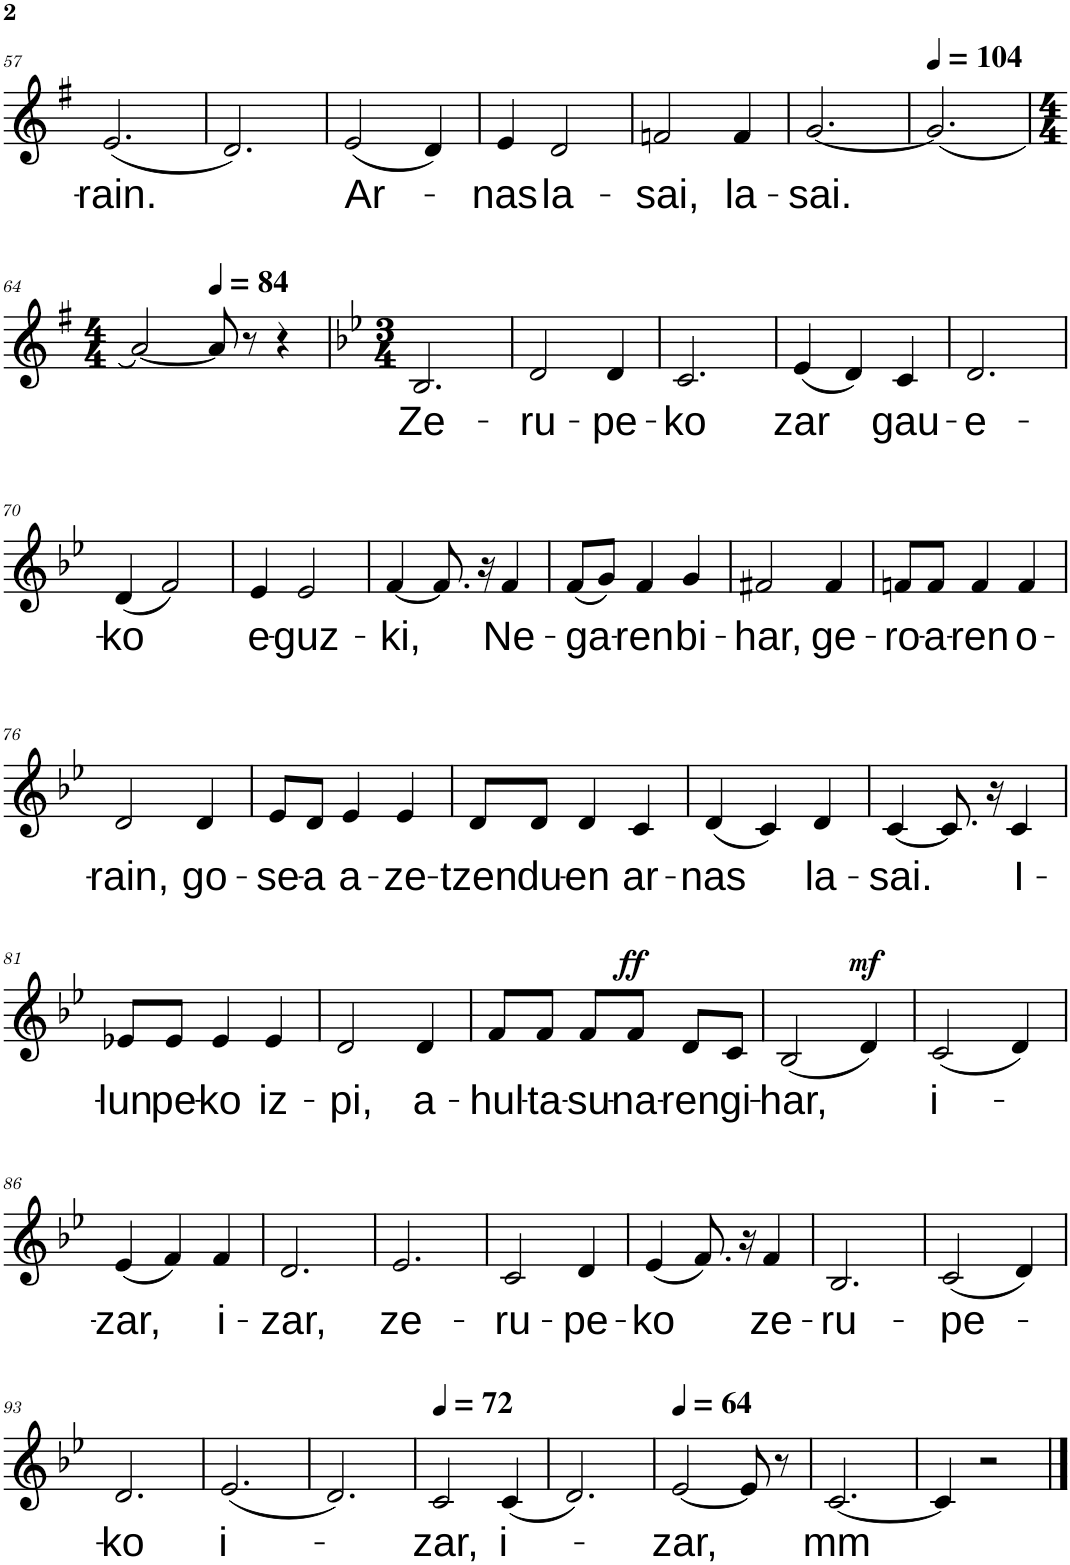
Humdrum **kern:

**kern	**text	**dynam
*part1	*part1	*part1
*staff1	*staff1	*staff1
*I"Alto	*	*
*I'A.	*	*
*clefG2	*	*
*k[f#]	*	*
*M3/4	*	*
=56	=56	=56
!	!LO:LY:b	!
(4e/	o-	.
2f#/)	.	.
!!LO:PB:g=z
=57	=57	=57
!	!LO:LY:b	!
(2.e/	-rain.	.
=58	=58	=58
2.d/)	.	.
=59	=59	=59
!	!LO:LY:b	!
(2e/	Ar-	.
4d/)	.	.
=60	=60	=60
!	!LO:LY:b	!
4e/	nas	.
!	!LO:LY:b	!
2d/	la-	.
=61	=61	=61
!	!LO:LY:b	!
2fn/	sai,	.
!	!LO:LY:b	!
4f/	la-	.
=62	=62	=62
!	!LO:LY:b	!
[2.g/	-sai.	.
=63	=63	=63
*MM104	*	*
(2.g/]	.	.
!!LO:LB:g=z
=64	=64	=64
*M4/4	*	*
[2a/)	.	.
*MM84	*	*
8a/]	.	.
8r	.	.
4r	.	.
=65	=65	=65
*k[b-e-]	*	*
*M3/4	*	*
!	!LO:LY:b	!
2.B-/	Ze-	.
=66	=66	=66
!	!LO:LY:b	!
2d/	-ru-	.
!	!LO:LY:b	!
4d/	-pe-	.
=67	=67	=67
!	!LO:LY:b	!
2.c/	-ko	.
=68	=68	=68
!	!LO:LY:b	!
(4e-/	-zar	.
4d/)	.	.
!	!LO:LY:b	!
4c/	gau-	.
=69	=69	=69
!	!LO:LY:b	!
2.d/	-e-	.
!!LO:LB:g=z
=70	=70	=70
!	!LO:LY:b	!
(4d/	ko	.
2f/)	.	.
=71	=71	=71
!	!LO:LY:b	!
4e-/	e-	.
!	!LO:LY:b	!
2e-/	-guz-	.
=72	=72	=72
!	!LO:LY:b	!
[4f/	-ki,	.
8.f/]	.	.
16r	.	.
!	!LO:LY:b	!
4f/	Ne-	.
=73	=73	=73
!	!LO:LY:b	!
(8f/L	-ga-	.
8g/J)	.	.
!	!LO:LY:b	!
4f/	-ren	.
!	!LO:LY:b	!
4g/	bi-	.
=74	=74	=74
!	!LO:LY:b	!
2f#X/	-har,	.
!	!LO:LY:b	!
4f#/	ge-	.
=75	=75	=75
!	!LO:LY:b	!
8fn/L	-ro-	.
!	!LO:LY:b	!
8f/J	-a-	.
!	!LO:LY:b	!
4f/	-ren	.
!	!LO:LY:b	!
4f/	o-	.
!!LO:LB:g=z
=76	=76	=76
!	!LO:LY:b	!
2d/	-rain,	.
!	!LO:LY:b	!
4d/	go-	.
=77	=77	=77
!	!LO:LY:b	!
8e-/L	-se-	.
!	!LO:LY:b	!
8d/J	-a	.
!	!LO:LY:b	!
4e-/	a-	.
!	!LO:LY:b	!
4e-/	-ze-	.
=78	=78	=78
!	!LO:LY:b	!
8d/L	-tzen	.
!	!LO:LY:b	!
8d/J	du-	.
!	!LO:LY:b	!
4d/	-en	.
!	!LO:LY:b	!
4c/	ar-	.
=79	=79	=79
!	!LO:LY:b	!
(4d/	-nas	.
4c/)	.	.
!	!LO:LY:b	!
4d/	la-	.
=80	=80	=80
!	!LO:LY:b	!
[4c/	-sai.	.
8.c/]	.	.
16r	.	.
!	!LO:LY:b	!
4c/	I-	.
!!LO:LB:g=z
=81	=81	=81
!	!LO:LY:b	!
8e-X/L	-lun	.
!	!LO:LY:b	!
8e-/J	pe-	.
!	!LO:LY:b	!
4e-/	-ko	.
!	!LO:LY:b	!
4e-/	iz-	.
=82	=82	=82
!	!LO:LY:b	!
2d/	-pi,	.
!	!LO:LY:b	!
4d/	a-	.
=83	=83	=83
!	!LO:LY:b	!
8f/L	-hul-	.
!	!LO:LY:b	!
8f/J	-ta-	.
!	!LO:LY:b	!
8f/L	-su-	.
!	!LO:LY:b	!LO:DY:a
8f/J	-na-	ff
!	!LO:LY:b	!
8d/L	-ren	.
!	!LO:LY:b	!
8c/J	gi-	.
=84	=84	=84
!	!LO:LY:b	!
(2B-/	-har,	.
!	!	!LO:DY:a
4d/)	.	mf
=85	=85	=85
!	!LO:LY:b	!
(2c/	i-	.
4d/)	.	.
!!LO:LB:g=z
=86	=86	=86
!	!LO:LY:b	!
(4e-/	-zar,	.
4f/)	.	.
!	!LO:LY:b	!
4f/	i-	.
=87	=87	=87
!	!LO:LY:b	!
2.d/	-zar,	.
=88	=88	=88
!	!LO:LY:b	!
2.e-/	ze-	.
=89	=89	=89
!	!LO:LY:b	!
2c/	-ru-	.
!	!LO:LY:b	!
4d/	-pe-	.
=90	=90	=90
!	!LO:LY:b	!
(4e-/	-ko	.
8.f/)	.	.
16r	.	.
!	!LO:LY:b	!
4f/	ze-	.
=91	=91	=91
!	!LO:LY:b	!
2.B-/	-ru-	.
=92	=92	=92
!	!LO:LY:b	!
(2c/	-pe-	.
4d/)	.	.
!!LO:LB:g=z
=93	=93	=93
!	!LO:LY:b	!
2.d/	-ko	.
=94	=94	=94
!	!LO:LY:b	!
(2.e-/	i-	.
=95	=95	=95
2.d/)	.	.
=96	=96	=96
*MM72	*	*
!	!LO:LY:b	!
2c/	-zar,	.
!	!LO:LY:b	!
(4c/	i-	.
=97	=97	=97
2.d/)	.	.
=98	=98	=98
*MM64	*	*
!	!LO:LY:b	!
[2e-/	-zar,	.
8e-/]	.	.
8r	.	.
=99	=99	=99
!	!LO:LY:b	!
[2.c/	mm	.
=	=	=
*-	*-	*-
